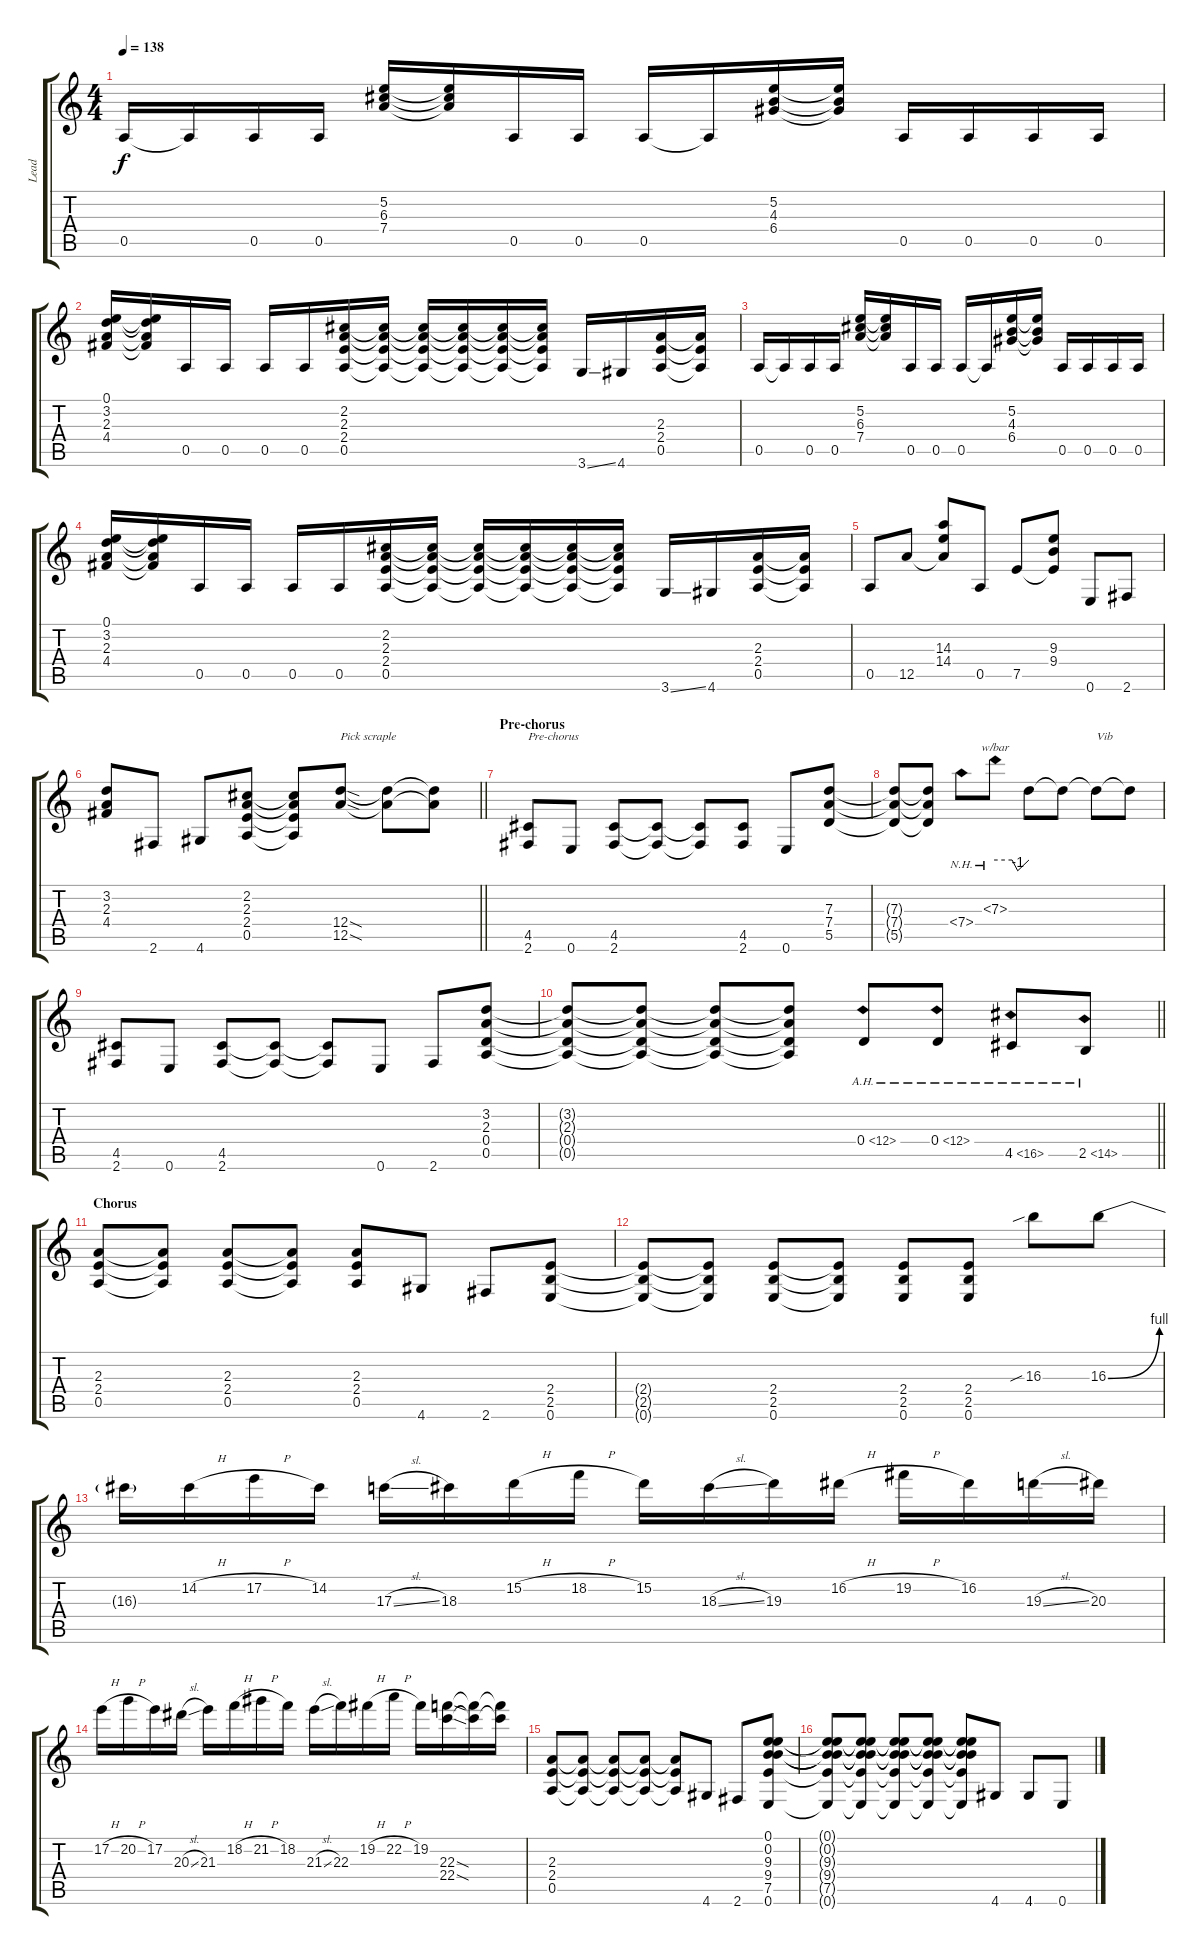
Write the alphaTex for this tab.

\track ("Lead" "Lead") {instrument distortionguitar}
\staff {score tabs}
\tuning (E4 B3 G3 D3 A2 E2) {hide}
\ts (4 4)
\tempo 138
\clef g2
\ks c
0.5.16{dy f} 0.5{t}.16 0.5.16 0.5.16 (5.2 6.3 7.4).16 (5.2{t} 6.3{t} 7.4{t}).16 0.5.16 0.5.16 0.5.16 0.5{t}.16 (5.2 4.3 6.4).16 (5.2{t} 4.3{t} 6.4{t}).16 0.5.16 0.5.16 0.5.16 0.5.16 |
(0.1 3.2 2.3 4.4).16 (0.1{t} 3.2{t} 2.3{t} 4.4{t}).16 0.5.16 0.5.16 0.5.16 0.5.16 (2.2 2.3 2.4 0.5).16 (2.2{t} 2.3{t} 2.4{t} 0.5{t}).16 (2.2{t} 2.3{t} 2.4{t} 0.5{t}).16 (2.2{t} 2.3{t} 2.4{t} 0.5{t}).16 (2.2{t} 2.3{t} 2.4{t} 0.5{t}).16 (2.2{t} 2.3{t} 2.4{t} 0.5{t}).16 3.6{ss}.16 4.6.16 (2.3 2.4 0.5).16 (2.3{t} 2.4{t} 0.5{t}).16 |
0.5.16 0.5{t}.16 0.5.16 0.5.16 (5.2 6.3 7.4).16 (5.2{t} 6.3{t} 7.4{t}).16 0.5.16 0.5.16 0.5.16 0.5{t}.16 (5.2 4.3 6.4).16 (5.2{t} 4.3{t} 6.4{t}).16 0.5.16 0.5.16 0.5.16 0.5.16 |
(0.1 3.2 2.3 4.4).16 (0.1{t} 3.2{t} 2.3{t} 4.4{t}).16 0.5.16 0.5.16 0.5.16 0.5.16 (2.2 2.3 2.4 0.5).16 (2.2{t} 2.3{t} 2.4{t} 0.5{t}).16 (2.2{t} 2.3{t} 2.4{t} 0.5{t}).16 (2.2{t} 2.3{t} 2.4{t} 0.5{t}).16 (2.2{t} 2.3{t} 2.4{t} 0.5{t}).16 (2.2{t} 2.3{t} 2.4{t} 0.5{t}).16 3.6{ss}.16 4.6.16 (2.3 2.4 0.5).16 (2.3{t} 2.4{t} 0.5{t}).16 |
0.5.8 12.5.8 (14.3 14.4 12.5{t}).8 0.5.8 7.5.8 (9.3 9.4 7.5{t}).8 0.6.8 2.6.8 |
\barLineRight lightlight
(3.2 2.3 4.4).8 2.6.8 4.6.8 (2.2 2.3 2.4 0.5).8 (2.2{t} 2.3{t} 2.4{t} 0.5{t}).8 (12.4{sod} 12.5{sod}).8{txt "Pick scraple"} (12.4{t} 12.5{t}).8 (12.4{t} 12.5{t}).8 |
\section ("" "Pre-chorus")
(4.5 2.6).8{txt "Pre-chorus"} 0.6.8 (4.5 2.6).8 (4.5{t} 2.6{t}).8 (4.5{t} 2.6{t}).8 (4.5 2.6).8 0.6.8 (7.3 7.4 5.5).8 |
(7.3{t} 7.4{t} 5.5{t}).8 (7.3{t} 7.4{t} 5.5{t}).8 7.4{nh}.8 7.3{nh}.8{tbe (custom default 0 0 30 0 40 -4 60 0)} 7.3{t}.8 7.3{t}.8 7.3{t}.8{txt "Vib"} 7.3{t}.8 |
(4.5 2.6).8 0.6.8 (4.5 2.6).8 (4.5{t} 2.6{t}).8 (4.5{t} 2.6{t}).8 0.6.8 2.6.8 (3.2 2.3 0.4 0.5).8 |
\barLineRight lightlight
(3.2{t} 2.3{t} 0.4{t} 0.5{t}).8 (3.2{t} 2.3{t} 0.4{t} 0.5{t}).8 (3.2{t} 2.3{t} 0.4{t} 0.5{t}).8 (3.2{t} 2.3{t} 0.4{t} 0.5{t}).8 0.4{ah 12}.8 0.4{ah 12}.8 4.5{ah 12}.8 2.5{ah 12}.8 |
\section ("" "Chorus")
(2.3 2.4 0.5).8 (2.3{t} 2.4{t} 0.5{t}).8 (2.3 2.4 0.5).8 (2.3{t} 2.4{t} 0.5{t}).8 (2.3 2.4 0.5).8 4.6.8 2.6.8 (2.4 2.5 0.6).8 |
(2.4{t} 2.5{t} 0.6{t}).8 (2.4{t} 2.5{t} 0.6{t}).8 (2.4 2.5 0.6).8 (2.4{t} 2.5{t} 0.6{t}).8 (2.4 2.5 0.6).8 (2.4 2.5 0.6).8 16.3{sib}.8 16.3{be (bend 0 0 60 4)}.8 |
16.3{t}.16 14.2{h}.16 17.2{h}.16 14.2.16 17.3{sl}.16 18.3.16 15.2{h}.16 18.2{h}.16 15.2.16 18.3{sl}.16 19.3.16 16.2{h}.16 19.2{h}.16 16.2.16 19.3{sl}.16 20.3.16 |
17.2{h}.16 20.2{h}.16 17.2.16 20.3{sl}.16 21.3.16 18.2{h}.16 21.2{h}.16 18.2.16 21.3{sl}.16 22.3.16 19.2{h}.16 22.2{h}.16 19.2.16 (22.3{sod} 22.4{sod}).16 (22.3{t} 22.4{t}).16 (22.3{t} 22.4{t}).16 |
(2.3 2.4 0.5).8 (2.3{t} 2.4{t} 0.5{t}).8 (2.3{t} 2.4{t} 0.5{t}).8 (2.3{t} 2.4{t} 0.5{t}).8 (2.3{t} 2.4{t} 0.5{t}).8 4.6.8 2.6.8 (0.1 0.2 9.3 9.4 7.5 0.6).8 |
(0.1{t} 0.2{t} 9.3{t} 9.4{t} 7.5{t} 0.6{t}).8 (0.1{t} 0.2{t} 9.3{t} 9.4{t} 7.5{t} 0.6{t}).8 (0.1{t} 0.2{t} 9.3{t} 9.4{t} 7.5{t} 0.6{t}).8 (0.1{t} 0.2{t} 9.3{t} 9.4{t} 7.5{t} 0.6{t}).8 (0.1{t} 0.2{t} 9.3{t} 9.4{t} 7.5{t} 0.6{t}).8 4.6.8 4.6.8 0.6.8
